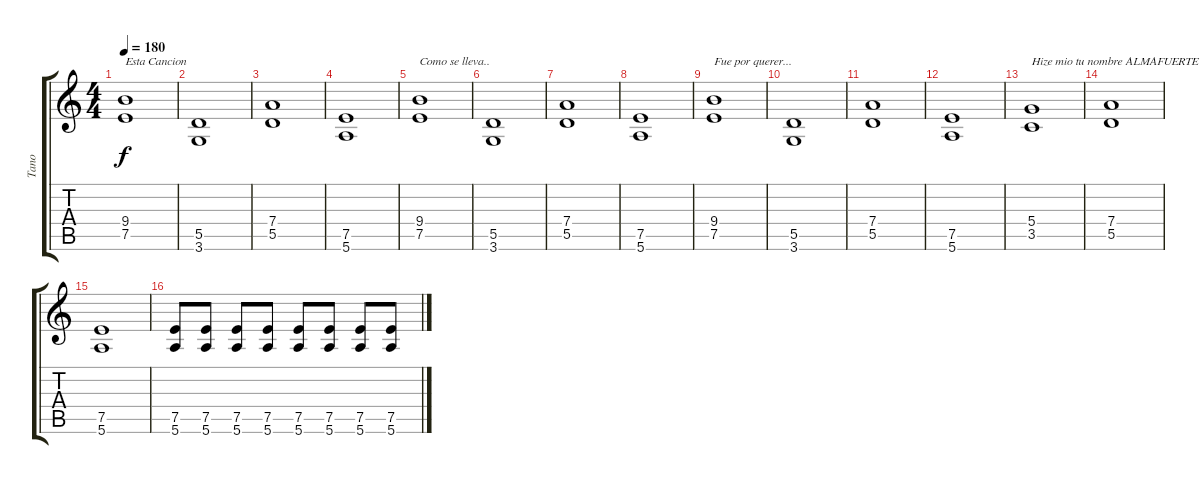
\track ("Tano" "Tano") {instrument distortionguitar}
\staff {score tabs}
\tuning (E4 B3 G3 D3 A2 E2) {hide}
\ts (4 4)
\tempo 180
\clef g2
\ks c
(9.4 7.5).1{txt "Esta Cancion" dy f} |
(5.5 3.6).1 |
(7.4 5.5).1 |
(7.5 5.6).1 |
(9.4 7.5).1{txt "Como se lleva.."} |
(5.5 3.6).1 |
(7.4 5.5).1 |
(7.5 5.6).1 |
(9.4 7.5).1{txt "Fue por querer..."} |
(5.5 3.6).1 |
(7.4 5.5).1 |
(7.5 5.6).1 |
(5.4 3.5).1{txt "Hize mio tu nombre ALMAFUERTE"} |
(7.4 5.5).1 |
(7.5 5.6).1 |
(7.5 5.6).8 (7.5 5.6).8 (7.5 5.6).8 (7.5 5.6).8 (7.5 5.6).8 (7.5 5.6).8 (7.5 5.6).8 (7.5 5.6).8
